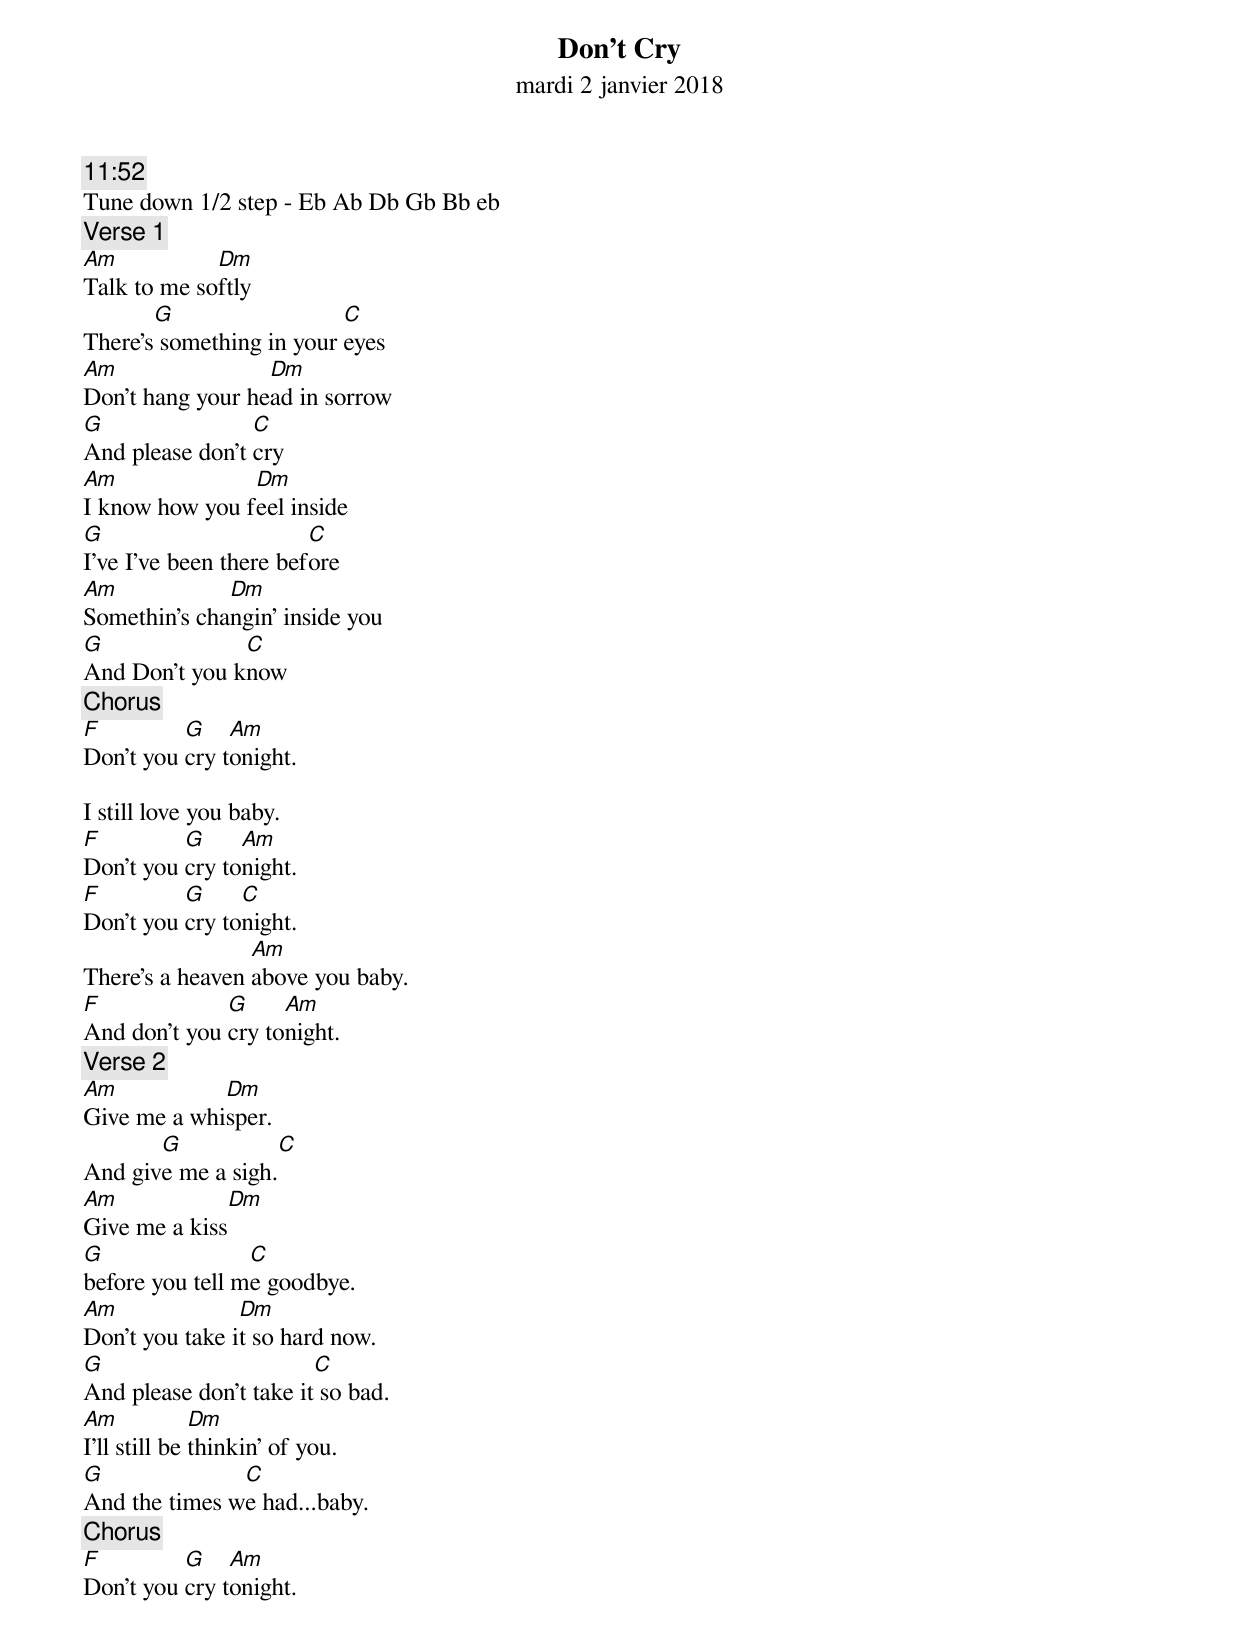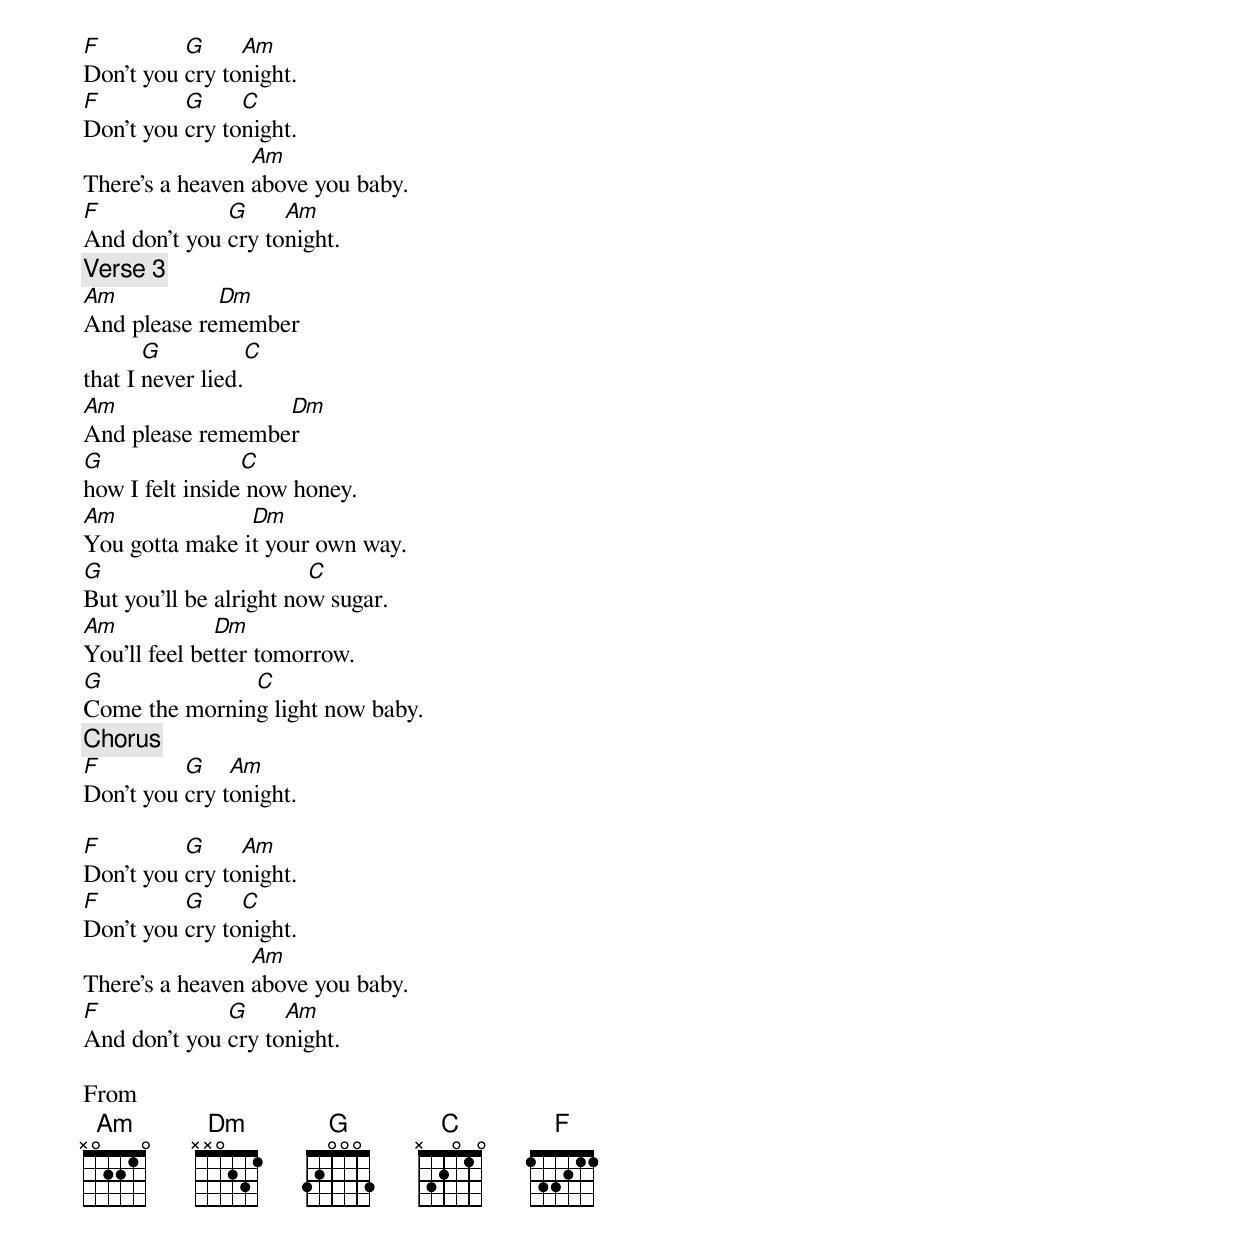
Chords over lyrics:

Don't Cry
mardi 2 janvier 2018
11:52
Tune down 1/2 step - Eb Ab Db Gb Bb eb
[Verse 1]
Am           Dm
Talk to me softly
       G                  C
There's something in your eyes
Am                Dm
Don't hang your head in sorrow
G                C
And please don't cry
Am              Dm
I know how you feel inside
G                       C
I've I've been there before
Am            Dm
Somethin's changin' inside you
G              C
And Don't you know
[Chorus]
F         G    Am
Don't you cry tonight.

I still love you baby.
F         G     Am
Don't you cry tonight.
F         G     C
Don't you cry tonight.
                 Am
There's a heaven above you baby.
F             G     Am
And don't you cry tonight.
[Verse 2]
Am           Dm
Give me a whisper.
       G                  C
And give me a sigh.
Am                Dm
Give me a kiss
G                C
before you tell me goodbye.
Am              Dm
Don't you take it so hard now.
G                       C
And please don't take it so bad.
Am            Dm
I'll still be thinkin' of you.
G              C
And the times we had...baby.
[Chorus]
F         G    Am
Don't you cry tonight.

F         G     Am
Don't you cry tonight.
F         G     C
Don't you cry tonight.
                 Am
There's a heaven above you baby.
F             G     Am
And don't you cry tonight.
[Verse 3]
Am           Dm
And please remember
       G                  C
that I never lied.
Am                Dm
And please remember
G                C
how I felt inside now honey.
Am              Dm
You gotta make it your own way.
G                       C
But you'll be alright now sugar.
Am            Dm
You'll feel better tomorrow.
G              C
Come the morning light now baby.
[Chorus]
F         G    Am
Don't you cry tonight.

F         G     Am
Don't you cry tonight.
F         G     C
Don't you cry tonight.
                 Am
There's a heaven above you baby.
F             G     Am
And don't you cry tonight.

From <https://tabs.ultimate-guitar.com/tab/guns_n_roses/dont_cry_chords_140460>
